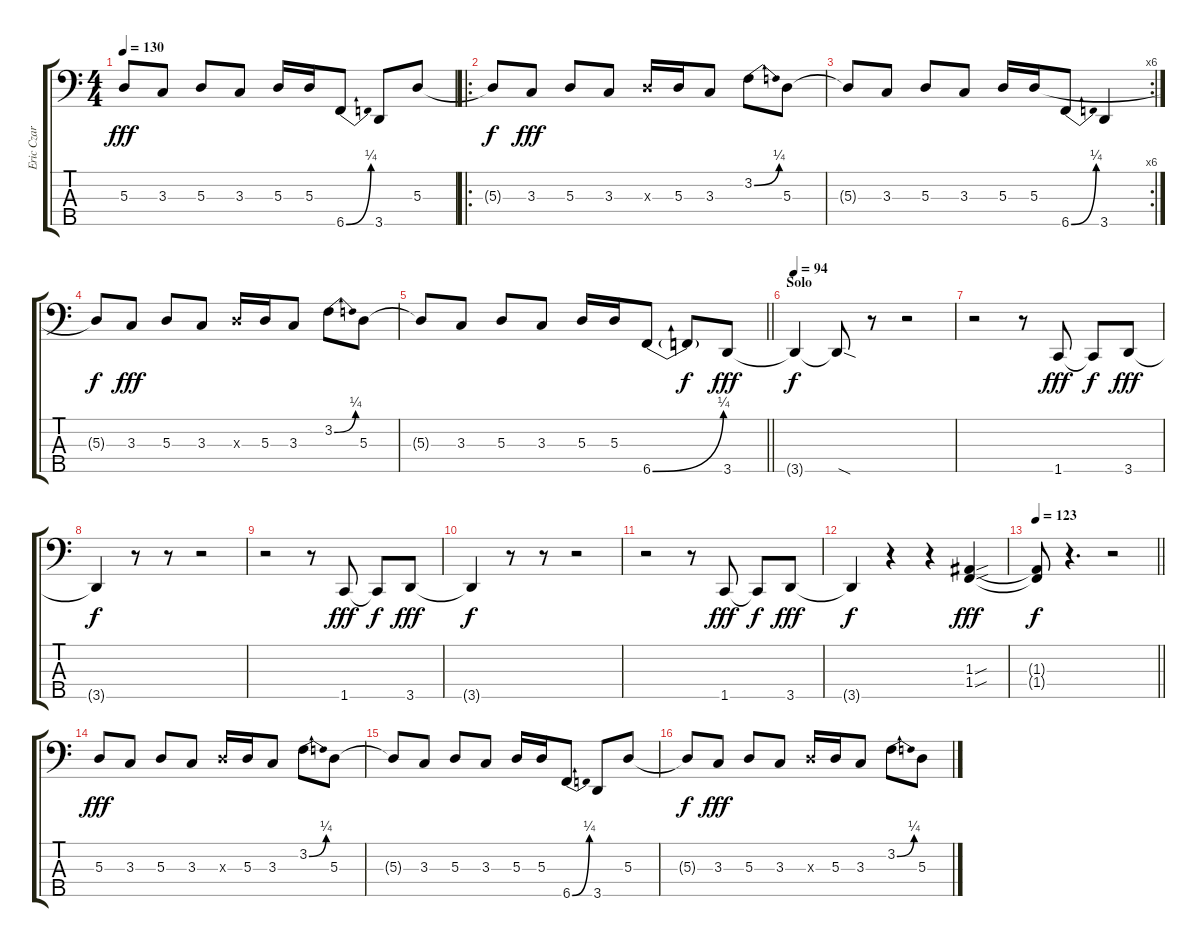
\track ("Eric Czar - Bass" "Eric Czar ") {instrument electricbassfinger}
\staff {score tabs}
\tuning (G2 D2 A1 E1 B0) {hide}
\ts (4 4)
\tempo 130
\clef f4
\ks c
5.3{t}.8{dy fff} 3.3.8 5.3.8 3.3.8 5.3.16 5.3.16 6.5{be (bend 0 0 60 1)}.8 3.5.8 5.3.8 |
\ro
5.3{t}.8{dy f} 3.3.8{dy fff} 5.3.8 3.3.8 5.3{x}.16 5.3.16 3.3.8 3.2{be (bend 0 0 60 1)}.8 5.3.8 |
\rc 6
5.3{t}.8 3.3.8 5.3.8 3.3.8 5.3.16 5.3.16 6.5{be (bend 0 0 60 1)}.8 3.5.4 |
5.3{t}.8{dy f} 3.3.8{dy fff} 5.3.8 3.3.8 5.3{x}.16 5.3.16 3.3.8 3.2{be (bend 0 0 60 1)}.8 5.3.8 |
\barLineRight lightlight
5.3{t}.8 3.3.8 5.3.8 3.3.8 5.3.16 5.3.16 6.5{be (bend 0 0 60 1)}.8 6.5{t}.8{dy f} 3.5.8{dy fff} |
\section ("" "Solo")
\tempo 94
3.5{t}.4{dy f} 3.5{sod t}.8 r.8 r.2 |
r.2 r.8 1.5.8{dy fff} 1.5{t}.8{dy f} 3.5.8{dy fff} |
3.5{t}.4{dy f} r.8 r.8 r.2 |
r.2 r.8 1.5.8{dy fff} 1.5{t}.8{dy f} 3.5.8{dy fff} |
3.5{t}.4{dy f} r.8 r.8 r.2 |
r.2 r.8 1.5.8{dy fff} 1.5{t}.8{dy f} 3.5.8{dy fff} |
3.5{t}.4{dy f} r.4 r.4 (1.3{sou} 1.4{sou}).4{dy fff} |
\tempo 123
\barLineRight lightlight
(1.3{t} 1.4{t}).8{dy f} r.4{d} r.2 |
5.3.8{dy fff} 3.3.8 5.3.8 3.3.8 5.3{x}.16 5.3.16 3.3.8 3.2{be (bend 0 0 60 1)}.8 5.3.8 |
5.3{t}.8 3.3.8 5.3.8 3.3.8 5.3.16 5.3.16 6.5{be (bend 0 0 60 1)}.8 3.5.8 5.3.8 |
5.3{t}.8{dy f} 3.3.8{dy fff} 5.3.8 3.3.8 5.3{x}.16 5.3.16 3.3.8 3.2{be (bend 0 0 60 1)}.8 5.3.8
